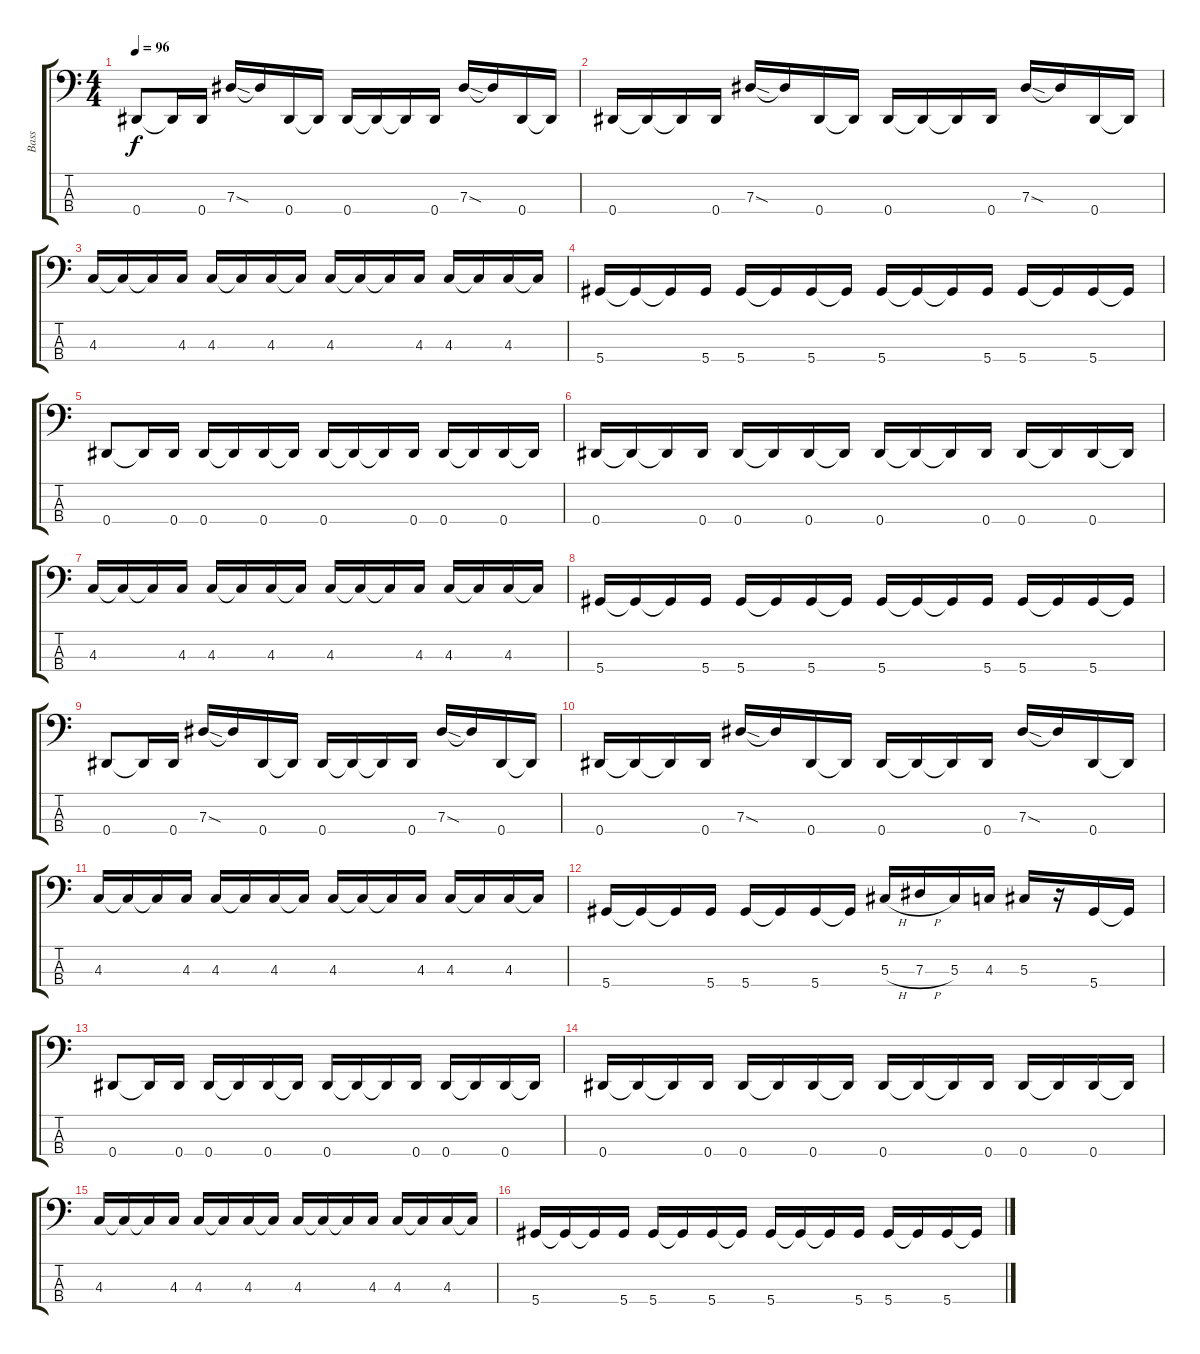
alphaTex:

\track ("Bass" "Bass") {instrument electricbassfinger}
\staff {score tabs}
\tuning (Gb2 Db2 Ab1 Eb1) {hide}
\ts (4 4)
\tempo 96
\clef f4
\ks c
0.4.8{dy f} 0.4{t}.16 0.4.16 7.3{sod}.16 7.3{t}.16 0.4.16 0.4{t}.16 0.4.16 0.4{t}.16 0.4{t}.16 0.4.16 7.3{sod}.16 7.3{t}.16 0.4.16 0.4{t}.16 |
0.4.16 0.4{t}.16 0.4{t}.16 0.4.16 7.3{sod}.16 7.3{t}.16 0.4.16 0.4{t}.16 0.4.16 0.4{t}.16 0.4{t}.16 0.4.16 7.3{sod}.16 7.3{t}.16 0.4.16 0.4{t}.16 |
4.3.16 4.3{t}.16 4.3{t}.16 4.3.16 4.3.16 4.3{t}.16 4.3.16 4.3{t}.16 4.3.16 4.3{t}.16 4.3{t}.16 4.3.16 4.3.16 4.3{t}.16 4.3.16 4.3{t}.16 |
5.4.16 5.4{t}.16 5.4{t}.16 5.4.16 5.4.16 5.4{t}.16 5.4.16 5.4{t}.16 5.4.16 5.4{t}.16 5.4{t}.16 5.4.16 5.4.16 5.4{t}.16 5.4.16 5.4{t}.16 |
0.4.8 0.4{t}.16 0.4.16 0.4.16 0.4{t}.16 0.4.16 0.4{t}.16 0.4.16 0.4{t}.16 0.4{t}.16 0.4.16 0.4.16 0.4{t}.16 0.4.16 0.4{t}.16 |
0.4.16 0.4{t}.16 0.4{t}.16 0.4.16 0.4.16 0.4{t}.16 0.4.16 0.4{t}.16 0.4.16 0.4{t}.16 0.4{t}.16 0.4.16 0.4.16 0.4{t}.16 0.4.16 0.4{t}.16 |
4.3.16 4.3{t}.16 4.3{t}.16 4.3.16 4.3.16 4.3{t}.16 4.3.16 4.3{t}.16 4.3.16 4.3{t}.16 4.3{t}.16 4.3.16 4.3.16 4.3{t}.16 4.3.16 4.3{t}.16 |
5.4.16 5.4{t}.16 5.4{t}.16 5.4.16 5.4.16 5.4{t}.16 5.4.16 5.4{t}.16 5.4.16 5.4{t}.16 5.4{t}.16 5.4.16 5.4.16 5.4{t}.16 5.4.16 5.4{t}.16 |
0.4.8 0.4{t}.16 0.4.16 7.3{sod}.16 7.3{t}.16 0.4.16 0.4{t}.16 0.4.16 0.4{t}.16 0.4{t}.16 0.4.16 7.3{sod}.16 7.3{t}.16 0.4.16 0.4{t}.16 |
0.4.16 0.4{t}.16 0.4{t}.16 0.4.16 7.3{sod}.16 7.3{t}.16 0.4.16 0.4{t}.16 0.4.16 0.4{t}.16 0.4{t}.16 0.4.16 7.3{sod}.16 7.3{t}.16 0.4.16 0.4{t}.16 |
4.3.16 4.3{t}.16 4.3{t}.16 4.3.16 4.3.16 4.3{t}.16 4.3.16 4.3{t}.16 4.3.16 4.3{t}.16 4.3{t}.16 4.3.16 4.3.16 4.3{t}.16 4.3.16 4.3{t}.16 |
5.4.16 5.4{t}.16 5.4{t}.16 5.4.16 5.4.16 5.4{t}.16 5.4.16 5.4{t}.16 5.3{h}.16 7.3{h}.16 5.3.16 4.3.16 5.3.16 r.16 5.4.16 5.4{t}.16 |
0.4.8 0.4{t}.16 0.4.16 0.4.16 0.4{t}.16 0.4.16 0.4{t}.16 0.4.16 0.4{t}.16 0.4{t}.16 0.4.16 0.4.16 0.4{t}.16 0.4.16 0.4{t}.16 |
0.4.16 0.4{t}.16 0.4{t}.16 0.4.16 0.4.16 0.4{t}.16 0.4.16 0.4{t}.16 0.4.16 0.4{t}.16 0.4{t}.16 0.4.16 0.4.16 0.4{t}.16 0.4.16 0.4{t}.16 |
4.3.16 4.3{t}.16 4.3{t}.16 4.3.16 4.3.16 4.3{t}.16 4.3.16 4.3{t}.16 4.3.16 4.3{t}.16 4.3{t}.16 4.3.16 4.3.16 4.3{t}.16 4.3.16 4.3{t}.16 |
5.4.16 5.4{t}.16 5.4{t}.16 5.4.16 5.4.16 5.4{t}.16 5.4.16 5.4{t}.16 5.4.16 5.4{t}.16 5.4{t}.16 5.4.16 5.4.16 5.4{t}.16 5.4.16 5.4{t}.16
